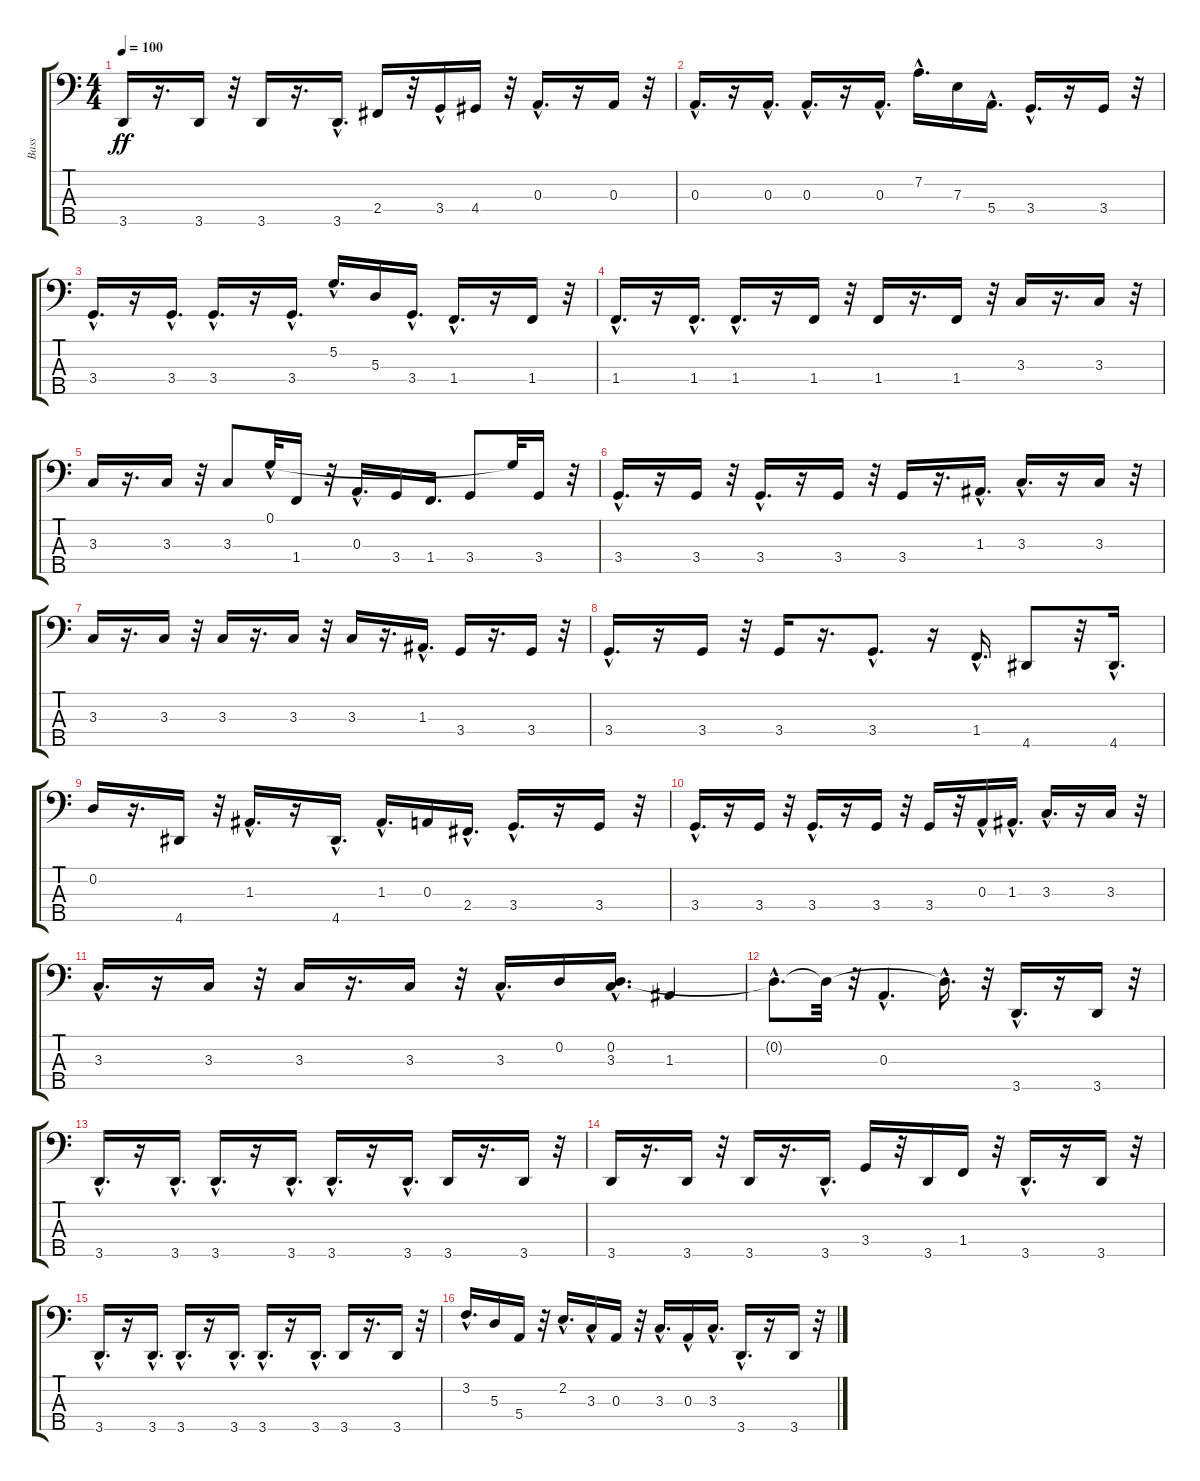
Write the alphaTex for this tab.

\track ("Bass" "Bass") {instrument electricbassfinger}
\staff {score tabs}
\tuning (G2 D2 A1 E1 B0) {hide}
\ts (4 4)
\tempo 100
\clef f4
\ks c
3.5.16{dy ff} r.16{d} 3.5.16 r.32 3.5.16 r.16{d} 3.5{hac}.16{d} 2.4.16 r.32 3.4{hac}.16 4.4.16 r.32 0.3{hac}.16{d} r.16 0.3.16 r.32 |
0.3{hac}.16{d} r.16 0.3{hac}.16{d} 0.3{hac}.16{d} r.16 0.3{hac}.16{d} 7.2{hac}.16{d} 7.3.16 5.4{hac}.16{d} 3.4{hac}.16{d} r.16 3.4.16 r.32 |
3.4{hac}.16{d} r.16 3.4{hac}.16{d} 3.4{hac}.16{d} r.16 3.4{hac}.16{d} 5.2{hac}.16{d} 5.3.16 3.4{hac}.16{d} 1.4{hac}.16{d} r.16 1.4.16 r.32 |
1.4{hac}.16{d} r.16 1.4{hac}.16{d} 1.4{hac}.16{d} r.16 1.4.16 r.32 1.4.16 r.16{d} 1.4.16 r.32 3.3.16 r.16{d} 3.3.16 r.32 |
3.3.16 r.16{d} 3.3.16 r.32 3.3.8 0.1{hac}.32 1.4.16 r.32 0.3{hac}.16{d} 3.4.16 1.4.16{d} 3.4.8 0.1{t}.32 3.4.16 r.32 |
3.4{hac}.16{d} r.16 3.4.16 r.32 3.4{hac}.16{d} r.16 3.4.16 r.32 3.4.16 r.16{d} 1.3{hac}.16{d} 3.3{hac}.16{d} r.16 3.3.16 r.32 |
3.3.16 r.16{d} 3.3.16 r.32 3.3.16 r.16{d} 3.3.16 r.32 3.3.16 r.16{d} 1.3{hac}.16{d} 3.4.16 r.16{d} 3.4.16 r.32 |
3.4{hac}.16{d} r.16 3.4.16 r.32 3.4.16 r.16{d} 3.4{hac}.8{d} r.16 1.4{hac}.16{d} 4.5.8 r.32 4.5{hac}.16{d} |
0.2.16 r.16{d} 4.5.16 r.32 1.3{hac}.16{d} r.16 4.5{hac}.16{d} 1.3{hac}.16{d} 0.3.16 2.4{hac}.16{d} 3.4{hac}.16{d} r.16 3.4.16 r.32 |
3.4{hac}.16{d} r.16 3.4.16 r.32 3.4{hac}.16{d} r.16 3.4.16 r.32 3.4.16 r.32 0.3{hac}.16 1.3{hac}.16{d} 3.3{hac}.16{d} r.16 3.3.16 r.32 |
3.3{hac}.16{d} r.16 3.3.16 r.32 3.3.16 r.16{d} 3.3.16 r.32 3.3{hac}.16{d} 0.2.16 (0.2 3.3{hac}).16{d} 1.3.4 |
0.2{hac t}.8{d} 0.2{t}.32 r.32 0.3{hac}.4{d} 0.2{hac t}.16{d} r.32 3.5{hac}.16{d} r.16 3.5.16 r.32 |
3.5{hac}.16{d} r.16 3.5{hac}.16{d} 3.5{hac}.16{d} r.16 3.5{hac}.16{d} 3.5{hac}.16{d} r.16 3.5{hac}.16{d} 3.5.16 r.16{d} 3.5.16 r.32 |
3.5.16 r.16{d} 3.5.16 r.32 3.5.16 r.16{d} 3.5{hac}.16{d} 3.4.16 r.32 3.5.16 1.4.16 r.32 3.5{hac}.16{d} r.16 3.5.16 r.32 |
3.5{hac}.16{d} r.16 3.5{hac}.16{d} 3.5{hac}.16{d} r.16 3.5{hac}.16{d} 3.5{hac}.16{d} r.16 3.5{hac}.16{d} 3.5.16 r.16{d} 3.5.16 r.32 |
3.2{hac}.16{d} 5.3.16 5.4.16 r.32 2.2{hac}.16{d} 3.3{hac}.16 0.3.16 r.32 3.3{hac}.16{d} 0.3{hac}.16 3.3{hac}.16{d} 3.5{hac}.16{d} r.16 3.5.16 r.32
